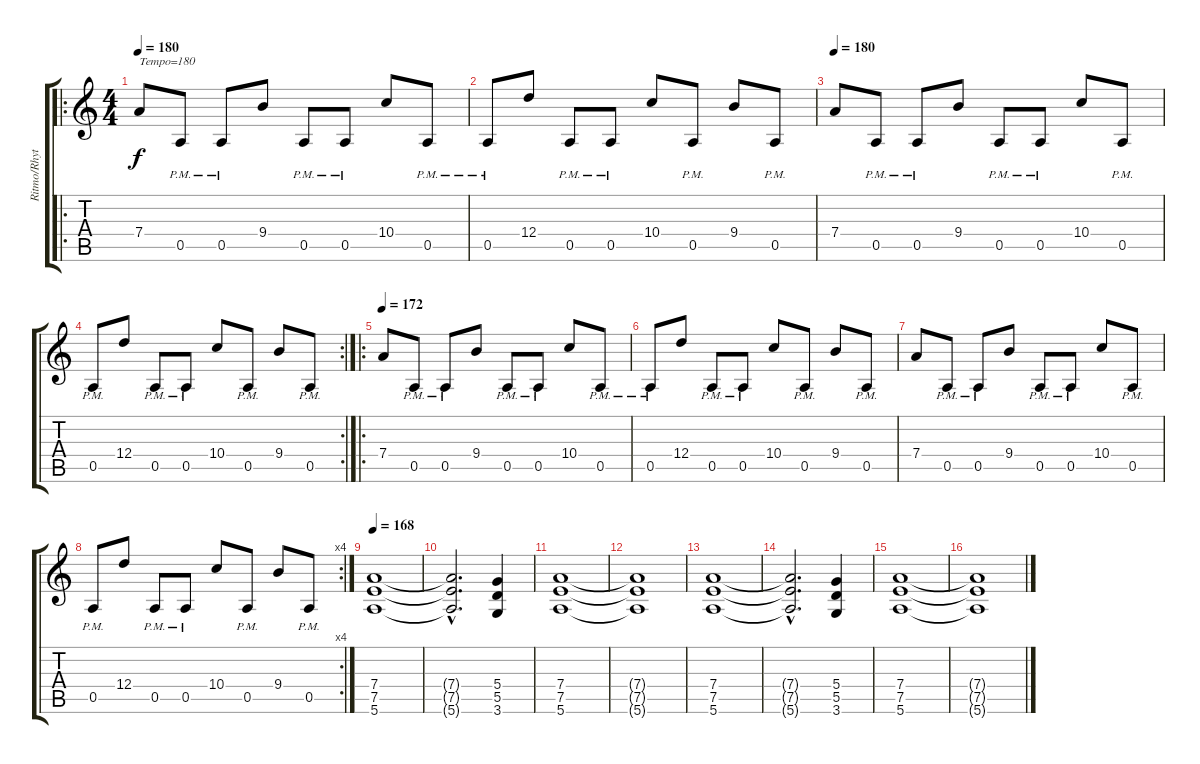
\track ("Ritmo/Rhytm" "Ritmo/Rhyt") {instrument distortionguitar}
\staff {score tabs}
\tuning (E4 B3 G3 D3 A2 E2) {hide}
\ro
\ts (4 4)
\tempo 180
\clef g2
\ks c
7.4.8{txt "Tempo=180" dy f balance 16 instrument distortionguitar} 0.5{pm}.8 0.5{pm}.8 9.4.8 0.5{pm}.8 0.5{pm}.8 10.4.8 0.5{pm}.8 |
0.5{pm}.8 12.4.8 0.5{pm}.8 0.5{pm}.8 10.4.8 0.5{pm}.8 9.4.8 0.5{pm}.8 |
\tempo 180
7.4.8{balance 0} 0.5{pm}.8 0.5{pm}.8 9.4.8 0.5{pm}.8 0.5{pm}.8 10.4.8 0.5{pm}.8 |
\rc 2
0.5{pm}.8 12.4.8 0.5{pm}.8 0.5{pm}.8 10.4.8 0.5{pm}.8 9.4.8 0.5{pm}.8 |
\ro
\tempo 172
7.4.8{balance 13} 0.5{pm}.8 0.5{pm}.8 9.4.8 0.5{pm}.8 0.5{pm}.8 10.4.8 0.5{pm}.8 |
0.5{pm}.8 12.4.8 0.5{pm}.8 0.5{pm}.8 10.4.8 0.5{pm}.8 9.4.8 0.5{pm}.8 |
7.4.8 0.5{pm}.8 0.5{pm}.8 9.4.8 0.5{pm}.8 0.5{pm}.8 10.4.8 0.5{pm}.8 |
\rc 4
0.5{pm}.8 12.4.8 0.5{pm}.8 0.5{pm}.8 10.4.8 0.5{pm}.8 9.4.8 0.5{pm}.8 |
\tempo 168
(7.4 7.5 5.6).1 |
(7.4{hac t} 7.5{hac t} 5.6{hac t}).2{d} (5.4 5.5 3.6).4 |
(7.4 7.5 5.6).1 |
(7.4{t} 7.5{t} 5.6{t}).1 |
(7.4 7.5 5.6).1 |
(7.4{hac t} 7.5{hac t} 5.6{hac t}).2{d} (5.4 5.5 3.6).4 |
(7.4 7.5 5.6).1 |
(7.4{t} 7.5{t} 5.6{t}).1
